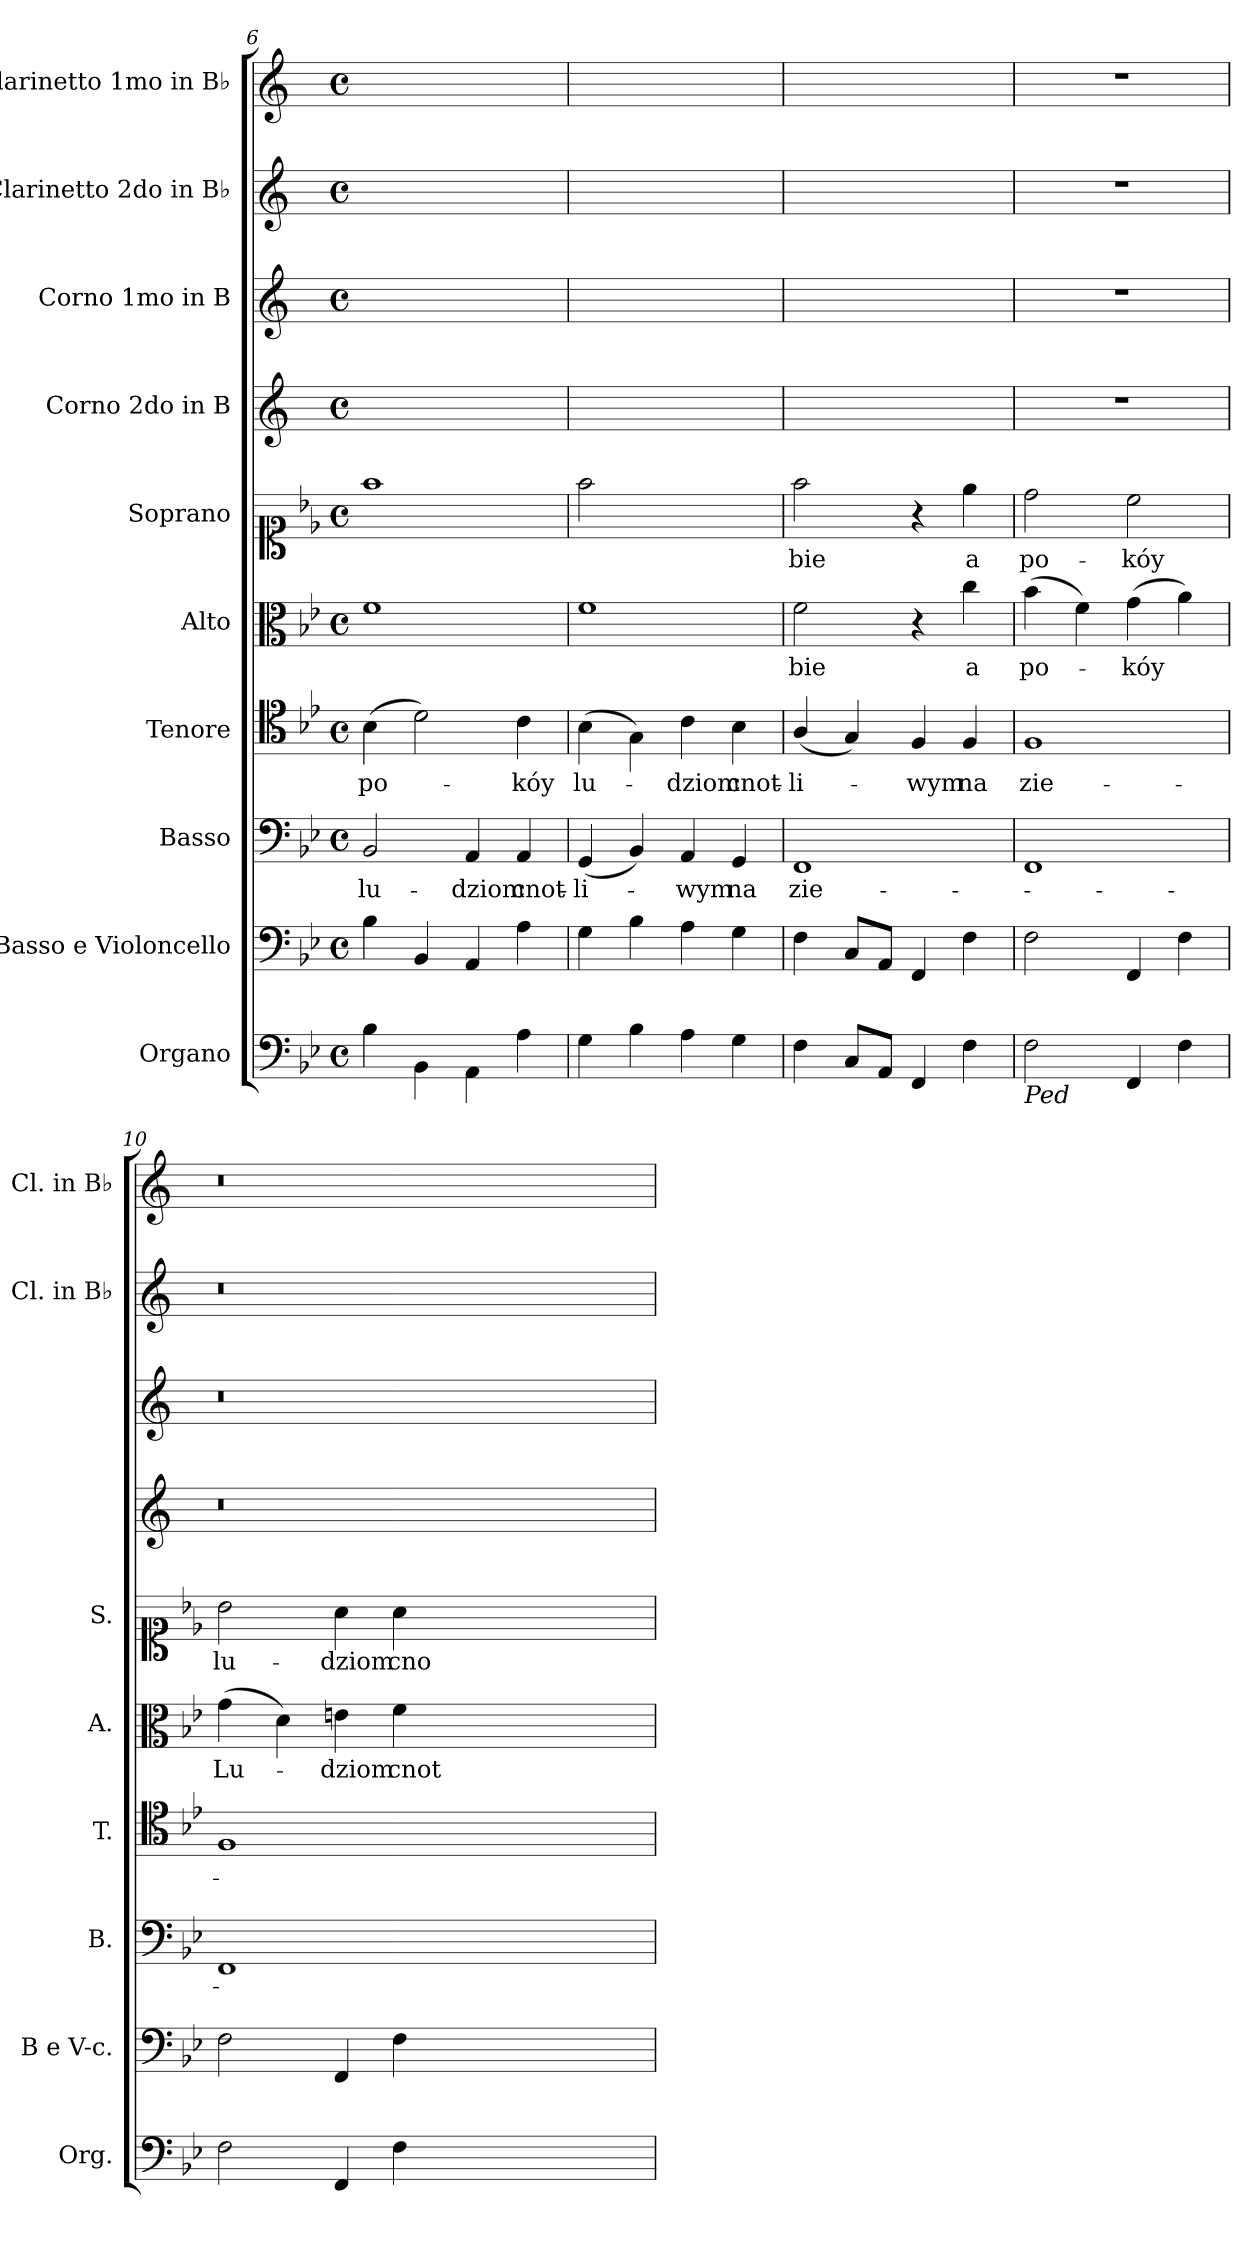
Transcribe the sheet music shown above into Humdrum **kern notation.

**kern	**kern	**kern	**text	**kern	**text	**kern	**text	**kern	**text	**kern	**kern	**kern	**kern
*part10	*part9	*part8	*part8	*part7	*part7	*part6	*part6	*part5	*part5	*part4	*part3	*part2	*part1
*staff10	*staff9	*staff8	*staff8	*staff7	*staff7	*staff6	*staff6	*staff5	*staff5	*staff4	*staff3	*staff2	*staff1
*I"Organo	*I"Basso e Violoncello	*I"Basso	*	*I"Tenore	*	*I"Alto	*	*I"Soprano	*	*I"Corno 2do in B	*I"Corno 1mo in B	*I"Clarinetto 2do in B♭	*I"Clarinetto 1mo in B♭
*I'Org.	*I'B e V-c.	*I'B.	*	*I'T.	*	*I'A.	*	*I'S.	*	*	*	*I'Cl. in B♭	*I'Cl. in B♭
*clefF4	*clefF4	*clefF4	*	*clefC4	*	*clefC3	*	*clefC1	*	*clefG2	*clefG2	*clefG2	*clefG2
*	*	*	*	*	*	*	*	*	*	*ITrd1c2	*ITrd1c2	*ITrd1c2	*ITrd1c2
*k[b-e-]	*k[b-e-]	*k[b-e-]	*	*k[b-e-]	*	*k[b-e-]	*	*k[b-e-]	*	*k[b-e-]	*k[b-e-]	*k[b-e-]	*k[b-e-]
*M4/4	*M4/4	*M4/4	*	*M4/4	*	*M4/4	*	*M4/4	*	*M4/4	*M4/4	*M4/4	*M4/4
*met(c)	*met(c)	*met(c)	*	*met(c)	*	*met(c)	*	*met(c)	*	*met(c)	*met(c)	*met(c)	*met(c)
=6	=6	=6	=6	=6	=6	=6	=6	=6	=6	=6	=6	=6	=6
4B-\	4B-\	2BB-/	lu-	(4B-\	po-	1f\	.	1ff\	.	1ryy	1ryy	1ryy	1ryy
4BB-\	4BB-/	.	.	2d\)	.	.	.	.	.	.	.	.	.
4AA\	4AA/	4AA/	-dziom	.	.	.	.	.	.	.	.	.	.
4A\	4A\	4AA/	cnot-	4c\	-kóy	.	.	.	.	.	.	.	.
=7	=7	=7	=7	=7	=7	=7	=7	=7	=7	=7	=7	=7	=7
!	!	!	!	!	!	!	!	!LO:N:vis=2	!	!	!	!	!
4G\	4G\	(4GG/	-li-	(4B-\	lu-	1f\	.	1ff\	.	1ryy	1ryy	1ryy	1ryy
4B-\	4B-\	4BB-/)	.	4G\)	.	.	.	.	.	.	.	.	.
4A\	4A\	4AA/	-wym	4c\	-dziom	.	.	.	.	.	.	.	.
4G\	4G\	4GG/	na	4B-\	cnot-	.	.	.	.	.	.	.	.
=8	=8	=8	=8	=8	=8	=8	=8	=8	=8	=8	=8	=8	=8
4F\	4F\	1FF/	zie-	(4A/	-li-	2f\	-bie	2ff\	-bie	1ryy	1ryy	1ryy	1ryy
8C/L	8C/L	.	.	4G/)	.	.	.	.	.	.	.	.	.
8AA/J	8AA/J	.	.	.	.	.	.	.	.	.	.	.	.
4FF/	4FF/	.	.	4F/	-wym	4r	.	4r	.	.	.	.	.
4F\	4F\	.	.	4F/	na	4cc\	a	4ee-\	a	.	.	.	.
=9	=9	=9	=9	=9	=9	=9	=9	=9	=9	=9	=9	=9	=9
!LO:TX:b:i:t=Ped	!	!	!	!	!	!	!	!	!	!	!	!	!
2F\	2F\	1FF/	.	1F/	zie-	(4b-\	po-	2dd\	po-	1r	1r	1r	1r
.	.	.	.	.	.	4f\)	.	.	.	.	.	.	.
4FF/	4FF/	.	.	.	.	(4g\	-kóy	2cc\	-kóy	.	.	.	.
4F\	4F\	.	.	.	.	4a\)	.	.	.	.	.	.	.
=10	=10	=10	=10	=10	=10	=10	=10	=10	=10	=10	=10	=10	=10
2F\	2F\	1FF/	.	1F/	.	(4g\	Lu-	2b-\	lu-	0.r	0.r	0.r	0.r
.	.	.	.	.	.	4d\)	.	.	.	.	.	.	.
4FF/	4FF/	.	.	.	.	4en\	-dziom	4a\	-dziom	.	.	.	.
4F\	4F\	.	.	.	.	4f\	cnot-	4a\	cno-	.	.	.	.
0ryy	0ryy	0ryy	.	0ryy	.	0ryy	.	0ryy	.	.	.	.	.
=	=	=	=	=	=	=	=	=	=	=	=	=	=
*-	*-	*-	*-	*-	*-	*-	*-	*-	*-	*-	*-	*-	*-
